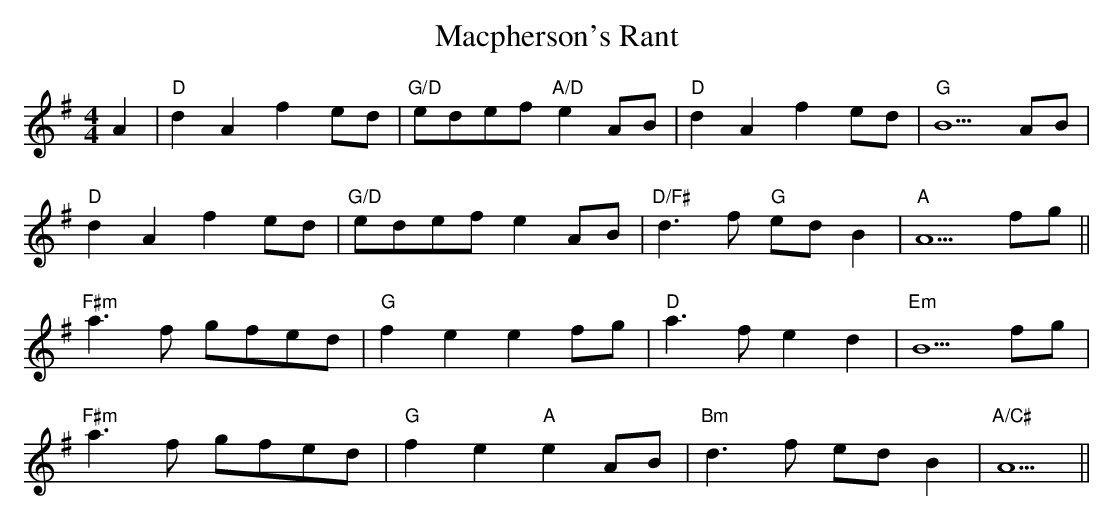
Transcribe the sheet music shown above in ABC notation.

X:1
T: Macpherson's Rant
M: 4/4
L: 1/8
K: Dmix
A2|"D"d2A2f2 ed|"G/D"edef "A/D"e2 AB|"D"d2A2f2 ed|"G"B5 AB|
"D"d2A2f2 ed|"G/D"edef e2 AB|"D/F#"d3f "G"ed B2|"A"A5 fg||
"F#m"a3f gfed|"G"f2e2e2 fg|"D"a3fe2d2|"Em"B5 fg|
"F#m"a3f gfed|"G"f2e2"A"e2 AB|"Bm"d3f ed B2|"A/C#"A5||
